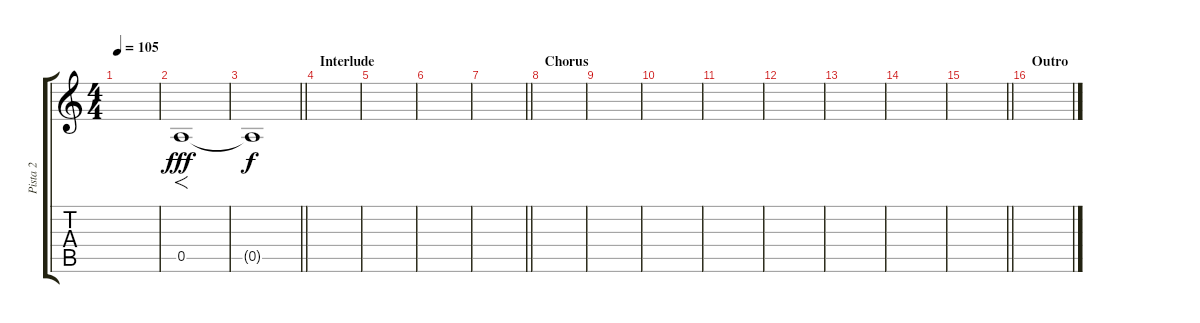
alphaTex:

\track ("Pista 2" "Pista 2") {instrument electricguitarclean}
\staff {score tabs}
\tuning (E4 B3 G3 D3 A2 E2) {hide}
\ts (4 4)
\tempo 105
\clef g2
\ks c
|
0.5.1{f dy fff} |
\barLineRight lightlight
0.5{t}.1{dy f} |
\section ("" "Interlude")
|
|
|
\barLineRight lightlight
|
\section ("" "Chorus")
|
|
|
|
|
|
|
\barLineRight lightlight
|
\section ("" "Outro")
